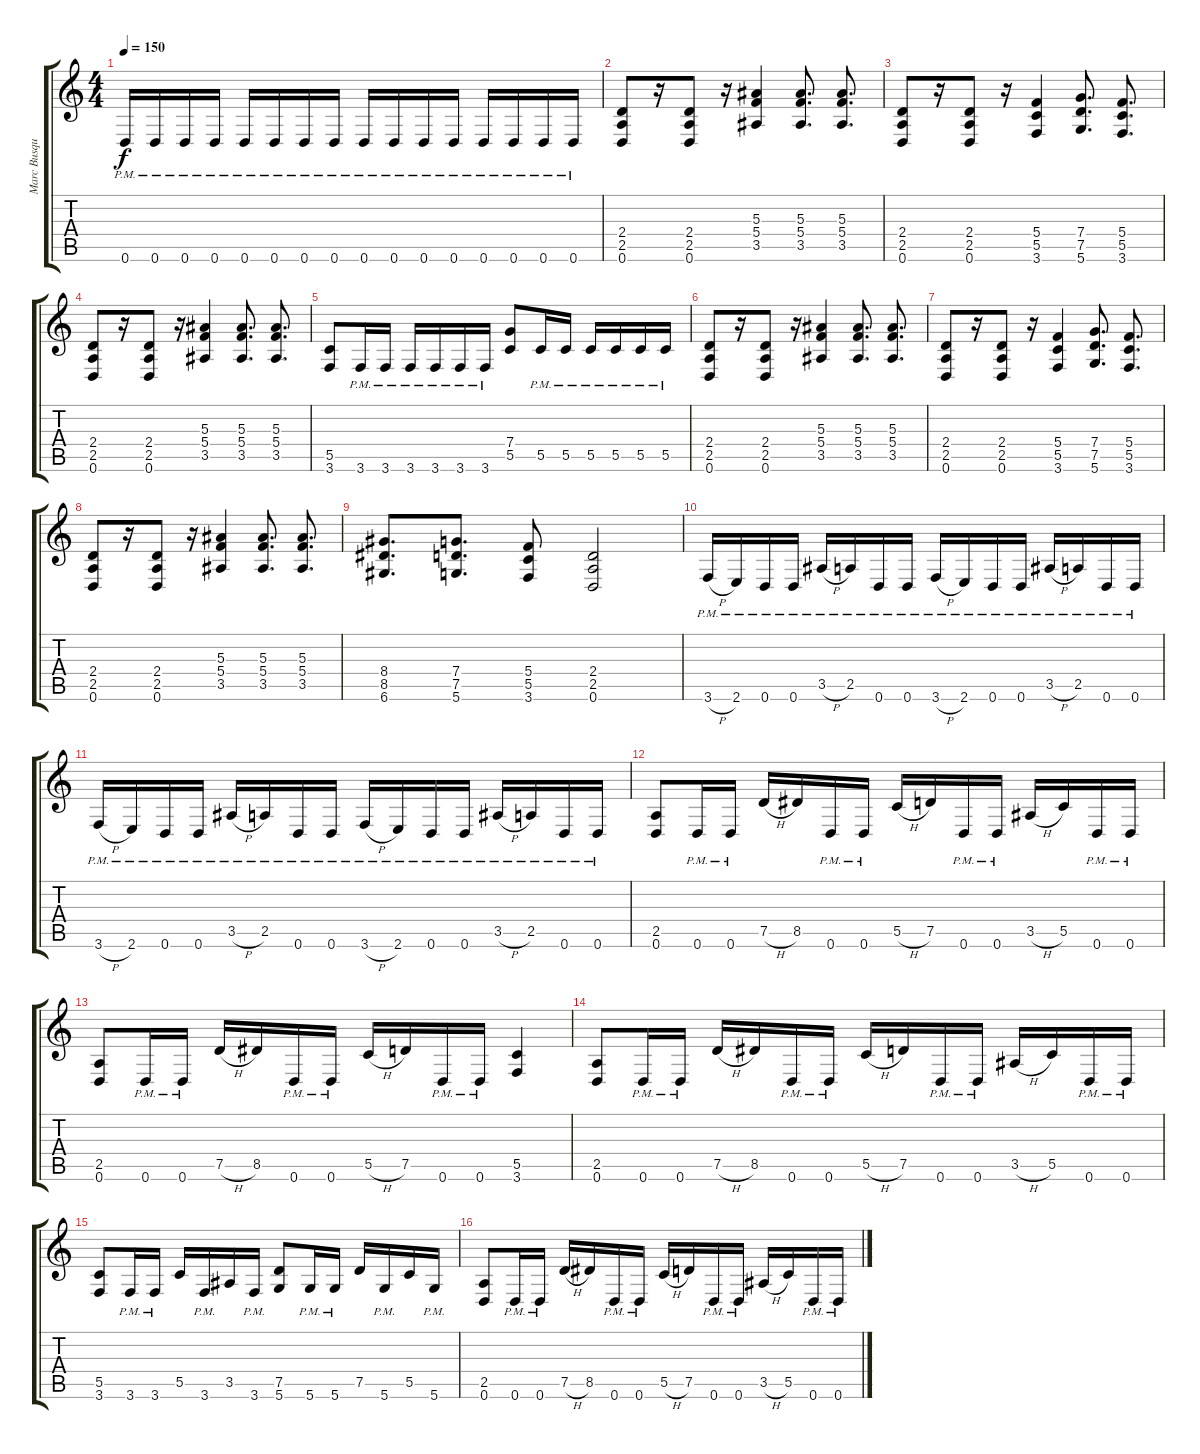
\track ("Marc Busque" "Marc Busqu") {instrument distortionguitar}
\staff {score tabs}
\tuning (D4 A3 F3 C3 G2 D2) {hide}
\ts (4 4)
\tempo 150
\clef g2
\ks c
0.6{pm}.16{dy f} 0.6{pm}.16 0.6{pm}.16 0.6{pm}.16 0.6{pm}.16 0.6{pm}.16 0.6{pm}.16 0.6{pm}.16 0.6{pm}.16 0.6{pm}.16 0.6{pm}.16 0.6{pm}.16 0.6{pm}.16 0.6{pm}.16 0.6{pm}.16 0.6{pm}.16 |
(2.4 2.5 0.6).8 r.16 (2.4 2.5 0.6).8 r.16 (5.3 5.4 3.5).4 (5.3 5.4 3.5).8{d} (5.3 5.4 3.5).8{d} |
(2.4 2.5 0.6).8 r.16 (2.4 2.5 0.6).8 r.16 (5.4 5.5 3.6).4 (7.4 7.5 5.6).8{d} (5.4 5.5 3.6).8{d} |
(2.4 2.5 0.6).8 r.16 (2.4 2.5 0.6).8 r.16 (5.3 5.4 3.5).4 (5.3 5.4 3.5).8{d} (5.3 5.4 3.5).8{d} |
(5.5 3.6).8 3.6{pm}.16 3.6{pm}.16 3.6{pm}.16 3.6{pm}.16 3.6{pm}.16 3.6{pm}.16 (7.4 5.5).8 5.5{pm}.16 5.5{pm}.16 5.5{pm}.16 5.5{pm}.16 5.5{pm}.16 5.5{pm}.16 |
(2.4 2.5 0.6).8 r.16 (2.4 2.5 0.6).8 r.16 (5.3 5.4 3.5).4 (5.3 5.4 3.5).8{d} (5.3 5.4 3.5).8{d} |
(2.4 2.5 0.6).8 r.16 (2.4 2.5 0.6).8 r.16 (5.4 5.5 3.6).4 (7.4 7.5 5.6).8{d} (5.4 5.5 3.6).8{d} |
(2.4 2.5 0.6).8 r.16 (2.4 2.5 0.6).8 r.16 (5.3 5.4 3.5).4 (5.3 5.4 3.5).8{d} (5.3 5.4 3.5).8{d} |
(8.4 8.5 6.6).8{d} (7.4 7.5 5.6).8{d} (5.4 5.5 3.6).8 (2.4 2.5 0.6).2 |
3.6{h pm}.16 2.6{pm}.16 0.6{pm}.16 0.6{pm}.16 3.5{h pm}.16 2.5{pm}.16 0.6{pm}.16 0.6{pm}.16 3.6{h pm}.16 2.6{pm}.16 0.6{pm}.16 0.6{pm}.16 3.5{h pm}.16 2.5{pm}.16 0.6{pm}.16 0.6{pm}.16 |
3.6{h pm}.16 2.6{pm}.16 0.6{pm}.16 0.6{pm}.16 3.5{h pm}.16 2.5{pm}.16 0.6{pm}.16 0.6{pm}.16 3.6{h pm}.16 2.6{pm}.16 0.6{pm}.16 0.6{pm}.16 3.5{h pm}.16 2.5{pm}.16 0.6{pm}.16 0.6{pm}.16 |
(2.5 0.6).8 0.6{pm}.16 0.6{pm}.16 7.5{h}.16 8.5.16 0.6{pm}.16 0.6{pm}.16 5.5{h}.16 7.5.16 0.6{pm}.16 0.6{pm}.16 3.5{h}.16 5.5.16 0.6{pm}.16 0.6{pm}.16 |
(2.5 0.6).8 0.6{pm}.16 0.6{pm}.16 7.5{h}.16 8.5.16 0.6{pm}.16 0.6{pm}.16 5.5{h}.16 7.5.16 0.6{pm}.16 0.6{pm}.16 (5.5 3.6).4 |
(2.5 0.6).8 0.6{pm}.16 0.6{pm}.16 7.5{h}.16 8.5.16 0.6{pm}.16 0.6{pm}.16 5.5{h}.16 7.5.16 0.6{pm}.16 0.6{pm}.16 3.5{h}.16 5.5.16 0.6{pm}.16 0.6{pm}.16 |
(5.5 3.6).8 3.6{pm}.16 3.6{pm}.16 5.5.16 3.6{pm}.16 3.5.16 3.6{pm}.16 (7.5 5.6).8 5.6{pm}.16 5.6{pm}.16 7.5.16 5.6{pm}.16 5.5.16 5.6{pm}.16 |
(2.5 0.6).8 0.6{pm}.16 0.6{pm}.16 7.5{h}.16 8.5.16 0.6{pm}.16 0.6{pm}.16 5.5{h}.16 7.5.16 0.6{pm}.16 0.6{pm}.16 3.5{h}.16 5.5.16 0.6{pm}.16 0.6{pm}.16
